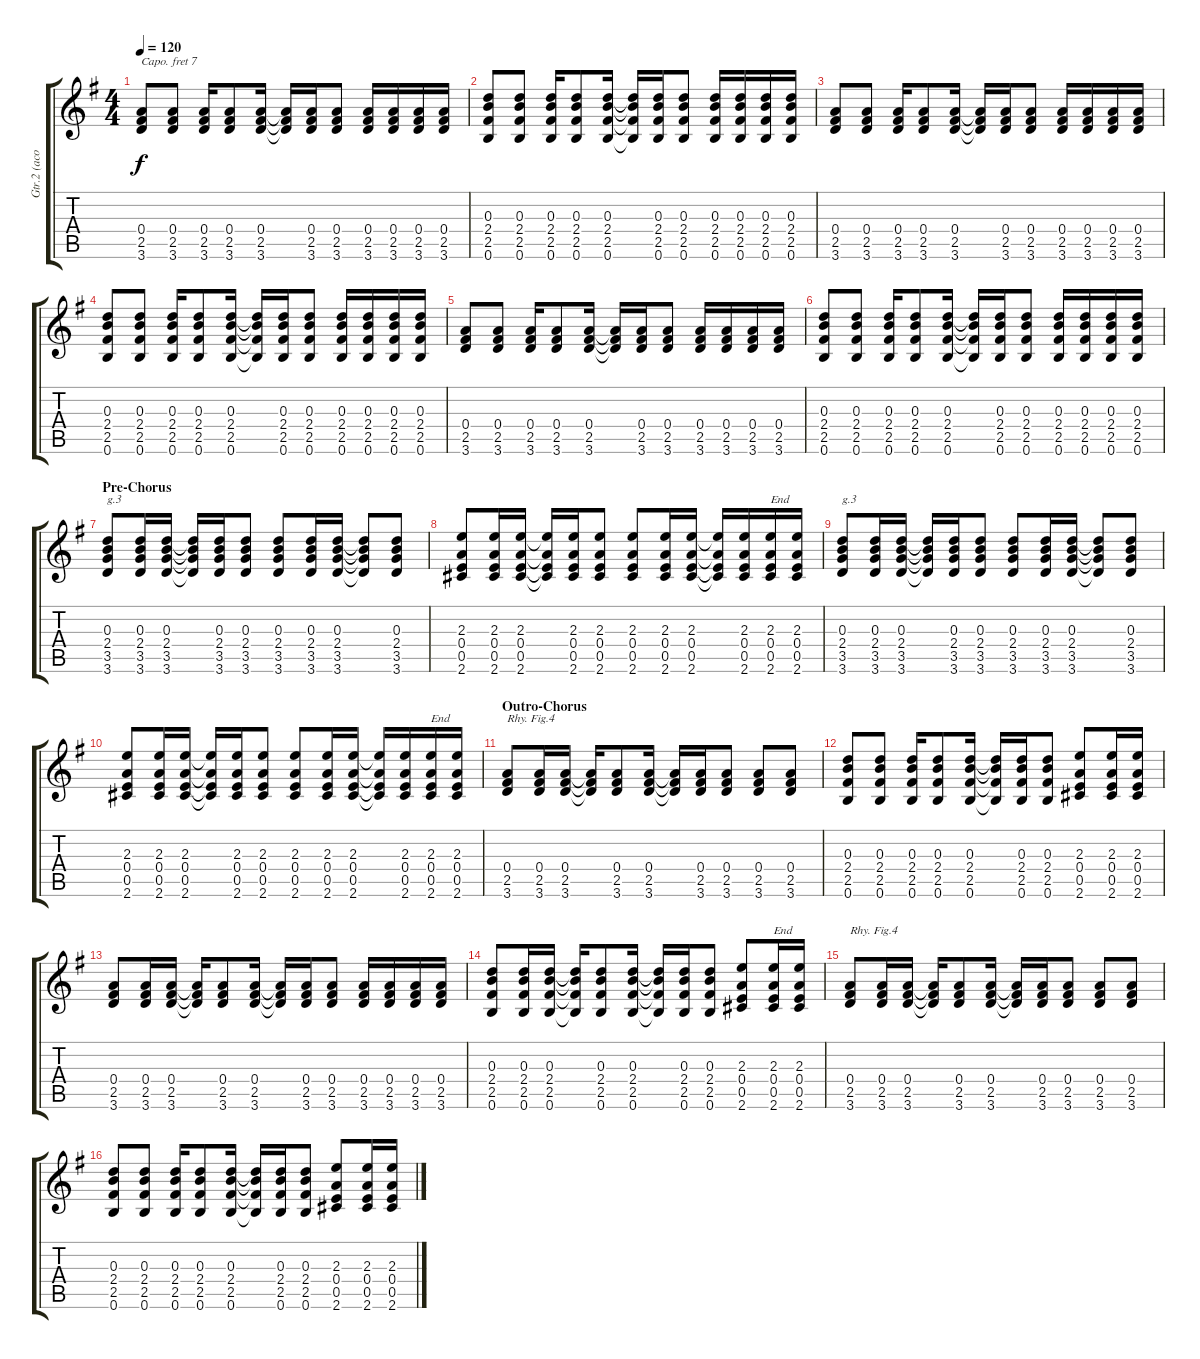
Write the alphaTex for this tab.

\track ("Gtr.2 (acous.)" "Gtr.2 (aco") {instrument acousticguitarsteel}
\staff {score tabs}
\capo 7
\tuning (E4 B3 G3 D3 A2 E2) {hide}
\ts (4 4)
\tempo 120
\clef g2
\ks g
(0.4 2.5 3.6).8{dy f} (0.4 2.5 3.6).8 (0.4 2.5 3.6).16 (0.4 2.5 3.6).8 (0.4 2.5 3.6).16 (0.4{t} 2.5{t} 3.6{t}).16 (0.4 2.5 3.6).16 (0.4 2.5 3.6).8 (0.4 2.5 3.6).16 (0.4 2.5 3.6).16 (0.4 2.5 3.6).16 (0.4 2.5 3.6).16 |
(0.3 2.4 2.5 0.6).8 (0.3 2.4 2.5 0.6).8 (0.3 2.4 2.5 0.6).16 (0.3 2.4 2.5 0.6).8 (0.3 2.4 2.5 0.6).16 (0.3{t} 2.4{t} 2.5{t} 0.6{t}).16 (0.3 2.4 2.5 0.6).16 (0.3 2.4 2.5 0.6).8 (0.3 2.4 2.5 0.6).16 (0.3 2.4 2.5 0.6).16 (0.3 2.4 2.5 0.6).16 (0.3 2.4 2.5 0.6).16 |
(0.4 2.5 3.6).8 (0.4 2.5 3.6).8 (0.4 2.5 3.6).16 (0.4 2.5 3.6).8 (0.4 2.5 3.6).16 (0.4{t} 2.5{t} 3.6{t}).16 (0.4 2.5 3.6).16 (0.4 2.5 3.6).8 (0.4 2.5 3.6).16 (0.4 2.5 3.6).16 (0.4 2.5 3.6).16 (0.4 2.5 3.6).16 |
(0.3 2.4 2.5 0.6).8 (0.3 2.4 2.5 0.6).8 (0.3 2.4 2.5 0.6).16 (0.3 2.4 2.5 0.6).8 (0.3 2.4 2.5 0.6).16 (0.3{t} 2.4{t} 2.5{t} 0.6{t}).16 (0.3 2.4 2.5 0.6).16 (0.3 2.4 2.5 0.6).8 (0.3 2.4 2.5 0.6).16 (0.3 2.4 2.5 0.6).16 (0.3 2.4 2.5 0.6).16 (0.3 2.4 2.5 0.6).16 |
(0.4 2.5 3.6).8 (0.4 2.5 3.6).8 (0.4 2.5 3.6).16 (0.4 2.5 3.6).8 (0.4 2.5 3.6).16 (0.4{t} 2.5{t} 3.6{t}).16 (0.4 2.5 3.6).16 (0.4 2.5 3.6).8 (0.4 2.5 3.6).16 (0.4 2.5 3.6).16 (0.4 2.5 3.6).16 (0.4 2.5 3.6).16 |
(0.3 2.4 2.5 0.6).8 (0.3 2.4 2.5 0.6).8 (0.3 2.4 2.5 0.6).16 (0.3 2.4 2.5 0.6).8 (0.3 2.4 2.5 0.6).16 (0.3{t} 2.4{t} 2.5{t} 0.6{t}).16 (0.3 2.4 2.5 0.6).16 (0.3 2.4 2.5 0.6).8 (0.3 2.4 2.5 0.6).16 (0.3 2.4 2.5 0.6).16 (0.3 2.4 2.5 0.6).16 (0.3 2.4 2.5 0.6).16 |
\section ("" "Pre-Chorus")
(0.3 2.4 3.5 3.6).8{txt "g.3"} (0.3 2.4 3.5 3.6).16 (0.3 2.4 3.5 3.6).16 (0.3{t} 2.4{t} 3.5{t} 3.6{t}).16 (0.3 2.4 3.5 3.6).16 (0.3 2.4 3.5 3.6).8 (0.3 2.4 3.5 3.6).8 (0.3 2.4 3.5 3.6).16 (0.3 2.4 3.5 3.6).16 (0.3{t} 2.4{t} 3.5{t} 3.6{t}).8 (0.3 2.4 3.5 3.6).8 |
(2.3 0.4 0.5 2.6).8 (2.3 0.4 0.5 2.6).16 (2.3 0.4 0.5 2.6).16 (2.3{t} 0.4{t} 0.5{t} 2.6{t}).16 (2.3 0.4 0.5 2.6).16 (2.3 0.4 0.5 2.6).8 (2.3 0.4 0.5 2.6).8 (2.3 0.4 0.5 2.6).16 (2.3 0.4 0.5 2.6).16 (2.3{t} 0.4{t} 0.5{t} 2.6{t}).16 (2.3 0.4 0.5 2.6).16 (2.3 0.4 0.5 2.6).16{txt "End"} (2.3 0.4 0.5 2.6).16 |
(0.3 2.4 3.5 3.6).8{txt "g.3"} (0.3 2.4 3.5 3.6).16 (0.3 2.4 3.5 3.6).16 (0.3{t} 2.4{t} 3.5{t} 3.6{t}).16 (0.3 2.4 3.5 3.6).16 (0.3 2.4 3.5 3.6).8 (0.3 2.4 3.5 3.6).8 (0.3 2.4 3.5 3.6).16 (0.3 2.4 3.5 3.6).16 (0.3{t} 2.4{t} 3.5{t} 3.6{t}).8 (0.3 2.4 3.5 3.6).8 |
(2.3 0.4 0.5 2.6).8 (2.3 0.4 0.5 2.6).16 (2.3 0.4 0.5 2.6).16 (2.3{t} 0.4{t} 0.5{t} 2.6{t}).16 (2.3 0.4 0.5 2.6).16 (2.3 0.4 0.5 2.6).8 (2.3 0.4 0.5 2.6).8 (2.3 0.4 0.5 2.6).16 (2.3 0.4 0.5 2.6).16 (2.3{t} 0.4{t} 0.5{t} 2.6{t}).16 (2.3 0.4 0.5 2.6).16 (2.3 0.4 0.5 2.6).16{txt "End"} (2.3 0.4 0.5 2.6).16 |
\section ("" "Outro-Chorus")
(0.4 2.5 3.6).8{txt "Rhy. Fig.4"} (0.4 2.5 3.6).16 (0.4 2.5 3.6).16 (0.4{t} 2.5{t} 3.6{t}).16 (0.4 2.5 3.6).8 (0.4 2.5 3.6).16 (0.4{t} 2.5{t} 3.6{t}).16 (0.4 2.5 3.6).16 (0.4 2.5 3.6).8 (0.4 2.5 3.6).8 (0.4 2.5 3.6).8 |
(0.3 2.4 2.5 0.6).8 (0.3 2.4 2.5 0.6).8 (0.3 2.4 2.5 0.6).16 (0.3 2.4 2.5 0.6).8 (0.3 2.4 2.5 0.6).16 (0.3{t} 2.4{t} 2.5{t} 0.6{t}).16 (0.3 2.4 2.5 0.6).16 (0.3 2.4 2.5 0.6).8 (2.3 0.4 0.5 2.6).8 (2.3 0.4 0.5 2.6).16 (2.3 0.4 0.5 2.6).16 |
(0.4 2.5 3.6).8 (0.4 2.5 3.6).16 (0.4 2.5 3.6).16 (0.4{t} 2.5{t} 3.6{t}).16 (0.4 2.5 3.6).8 (0.4 2.5 3.6).16 (0.4{t} 2.5{t} 3.6{t}).16 (0.4 2.5 3.6).16 (0.4 2.5 3.6).8 (0.4 2.5 3.6).16 (0.4 2.5 3.6).16 (0.4 2.5 3.6).16 (0.4 2.5 3.6).16 |
(0.3 2.4 2.5 0.6).8 (0.3 2.4 2.5 0.6).16 (0.3 2.4 2.5 0.6).16 (0.3{t} 2.4{t} 2.5{t} 0.6{t}).16 (0.3 2.4 2.5 0.6).8 (0.3 2.4 2.5 0.6).16 (0.3{t} 2.4{t} 2.5{t} 0.6{t}).16 (0.3 2.4 2.5 0.6).16 (0.3 2.4 2.5 0.6).8 (2.3 0.4 0.5 2.6).8 (2.3 0.4 0.5 2.6).16{txt "End"} (2.3 0.4 0.5 2.6).16 |
(0.4 2.5 3.6).8{txt "Rhy. Fig.4"} (0.4 2.5 3.6).16 (0.4 2.5 3.6).16 (0.4{t} 2.5{t} 3.6{t}).16 (0.4 2.5 3.6).8 (0.4 2.5 3.6).16 (0.4{t} 2.5{t} 3.6{t}).16 (0.4 2.5 3.6).16 (0.4 2.5 3.6).8 (0.4 2.5 3.6).8 (0.4 2.5 3.6).8 |
(0.3 2.4 2.5 0.6).8 (0.3 2.4 2.5 0.6).8 (0.3 2.4 2.5 0.6).16 (0.3 2.4 2.5 0.6).8 (0.3 2.4 2.5 0.6).16 (0.3{t} 2.4{t} 2.5{t} 0.6{t}).16 (0.3 2.4 2.5 0.6).16 (0.3 2.4 2.5 0.6).8 (2.3 0.4 0.5 2.6).8 (2.3 0.4 0.5 2.6).16 (2.3 0.4 0.5 2.6).16
